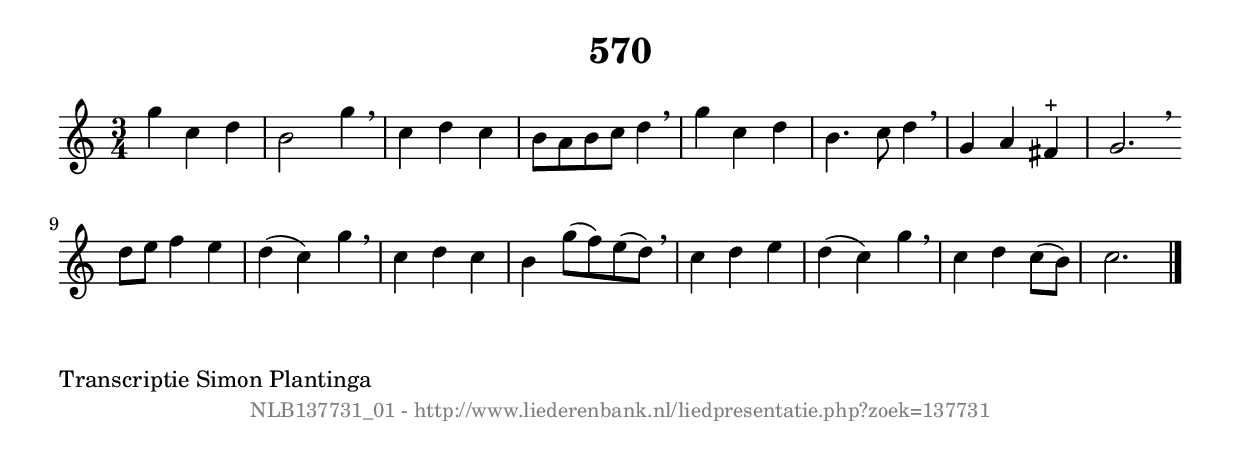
%
% produced by wce2krn 1.64 (7 June 2014)
%
\version"2.16"
#(append! paper-alist '(("long" . (cons (* 210 mm) (* 2000 mm)))))
#(set-default-paper-size "long")
sb = {\breathe}
mBreak = {\breathe }
bBreak = {\breathe }
x = {\once\override NoteHead #'style = #'cross }
gl=\glissando
itime={\override Staff.TimeSignature #'stencil = ##f }
ficta = {\once\set suggestAccidentals = ##t}
fine = {\once\override Score.RehearsalMark #'self-alignment-X = #1 \mark \markup {\italic{Fine}}}
dc = {\once\override Score.RehearsalMark #'self-alignment-X = #1 \mark \markup {\italic{D.C.}}}
dcf = {\once\override Score.RehearsalMark #'self-alignment-X = #1 \mark \markup {\italic{D.C. al Fine}}}
dcc = {\once\override Score.RehearsalMark #'self-alignment-X = #1 \mark \markup {\italic{D.C. al Coda}}}
ds = {\once\override Score.RehearsalMark #'self-alignment-X = #1 \mark \markup {\italic{D.S.}}}
dsf = {\once\override Score.RehearsalMark #'self-alignment-X = #1 \mark \markup {\italic{D.S. al Fine}}}
dsc = {\once\override Score.RehearsalMark #'self-alignment-X = #1 \mark \markup {\italic{D.S. al Coda}}}
pv = {\set Score.repeatCommands = #'((volta "1"))}
sv = {\set Score.repeatCommands = #'((volta "2"))}
tv = {\set Score.repeatCommands = #'((volta "3"))}
qv = {\set Score.repeatCommands = #'((volta "4"))}
xv = {\set Score.repeatCommands = #'((volta #f))}
\header{ tagline = ""
title = "570"
}
\score {{
\key c \major
\relative g'
{
\set melismaBusyProperties = #'()
\time 3/4
\tempo 4=120
\override Score.MetronomeMark #'transparent = ##t
\override Score.RehearsalMark #'break-visibility = #(vector #t #t #f)
g'4 c,4 d4 | b2 g'4 | \sb c,4 d4 c4 | b8 a8 b8 c8 d4 | \sb g4 c,4 d4 | b4. c8 d4 | \sb g,4 a4 fis4^"+" | g2. \bar ":|:" \bBreak
d'8 e8 f4 e4 | d4( c4) g'4 | \sb c,4 d4 c4 | b4 g'8( f8) e8( d8) | \sb c4 d4 e4 | d4( c4) g'4 | \sb c,4 d4 c8( b8) | c2. \bar "|."
 }}
 \midi { }
 \layout {
            indent = 0.0\cm
}
}
\markup { \wordwrap-string #" 
Transcriptie Simon Plantinga
"}
\markup { \vspace #0 } \markup { \with-color #grey \fill-line { \center-column { \smaller "NLB137731_01 - http://www.liederenbank.nl/liedpresentatie.php?zoek=137731" } } }
